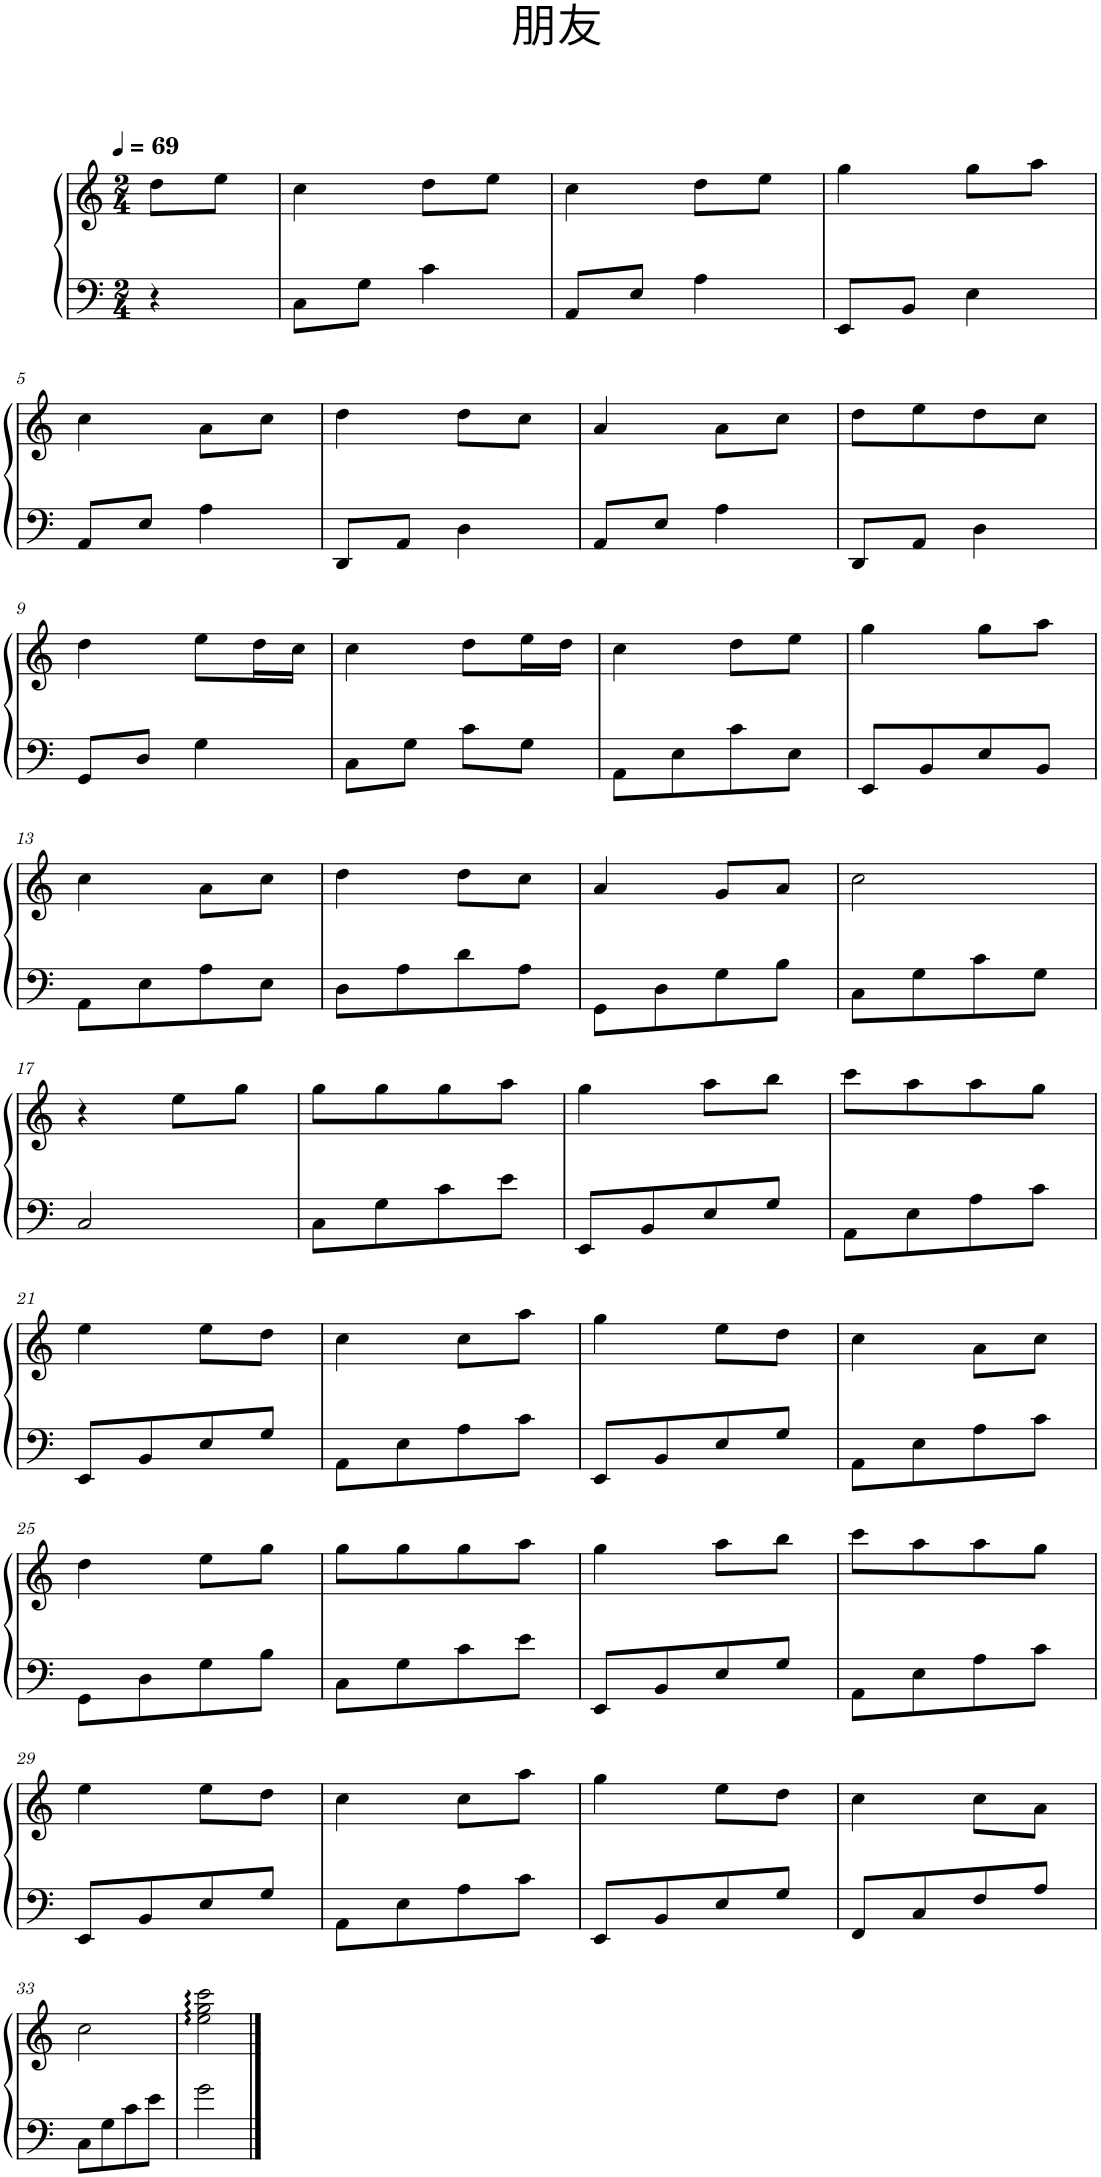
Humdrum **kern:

**kern	**kern
*part1	*part1
*staff2	*staff1
*I"Piano	*
*I'Pno	*
*clefF4	*clefG2
*k[]	*k[]
*M2/4	*M2/4
*MM69	*MM69
=1	=1
4r	8dd\L
.	8ee\J
=2	=2
8C\L	4cc\
8G\J	.
4c\	8dd\L
.	8ee\J
=3	=3
8AA/L	4cc\
8E/J	.
4A\	8dd\L
.	8ee\J
=4	=4
8EE/L	4gg\
8BB/J	.
4E\	8gg\L
.	8aa\J
!!LO:LB:g=z
=5	=5
8AA/L	4cc\
8E/J	.
4A\	8a\L
.	8cc\J
=6	=6
8DD/L	4dd\
8AA/J	.
4D\	8dd\L
.	8cc\J
=7	=7
8AA/L	4a/
8E/J	.
4A\	8a\L
.	8cc\J
=8	=8
8DD/L	8dd\L
8AA/J	8ee\
4D\	8dd\
.	8cc\J
!!LO:LB:g=z
=9	=9
8GG/L	4dd\
8D/J	.
4G\	8ee\L
.	16dd\L
.	16cc\JJ
=10	=10
8C\L	4cc\
8G\J	.
8c\L	8dd\L
8G\J	16ee\L
.	16dd\JJ
=11	=11
8AA\L	4cc\
8E\	.
8c\	8dd\L
8E\J	8ee\J
=12	=12
8EE/L	4gg\
8BB/	.
8E/	8gg\L
8BB/J	8aa\J
!!LO:LB:g=z
=13	=13
8AA\L	4cc\
8E\	.
8A\	8a\L
8E\J	8cc\J
=14	=14
8D\L	4dd\
8A\	.
8d\	8dd\L
8A\J	8cc\J
=15	=15
8GG\L	4a/
8D\	.
8G\	8g/L
8B\J	8a/J
=16	=16
8C\L	2cc\
8G\	.
8c\	.
8G\J	.
!!LO:LB:g=z
=17	=17
2C/	4r
.	8ee\L
.	8gg\J
=18	=18
8C\L	8gg\L
8G\	8gg\
8c\	8gg\
8e\J	8aa\J
=19	=19
8EE/L	4gg\
8BB/	.
8E/	8aa\L
8G/J	8bb\J
=20	=20
8AA\L	8ccc\L
8E\	8aa\
8A\	8aa\
8c\J	8gg\J
!!LO:LB:g=z
=21	=21
8EE/L	4ee\
8BB/	.
8E/	8ee\L
8G/J	8dd\J
=22	=22
8AA\L	4cc\
8E\	.
8A\	8cc\L
8c\J	8aa\J
=23	=23
8EE/L	4gg\
8BB/	.
8E/	8ee\L
8G/J	8dd\J
=24	=24
8AA\L	4cc\
8E\	.
8A\	8a\L
8c\J	8cc\J
!!LO:LB:g=z
=25	=25
8GG\L	4dd\
8D\	.
8G\	8ee\L
8B\J	8gg\J
=26	=26
8C\L	8gg\L
8G\	8gg\
8c\	8gg\
8e\J	8aa\J
=27	=27
8EE/L	4gg\
8BB/	.
8E/	8aa\L
8G/J	8bb\J
=28	=28
8AA\L	8ccc\L
8E\	8aa\
8A\	8aa\
8c\J	8gg\J
!!LO:LB:g=z
=29	=29
8EE/L	4ee\
8BB/	.
8E/	8ee\L
8G/J	8dd\J
=30	=30
8AA\L	4cc\
8E\	.
8A\	8cc\L
8c\J	8aa\J
=31	=31
8EE/L	4gg\
8BB/	.
8E/	8ee\L
8G/J	8dd\J
=32	=32
8FF/L	4cc\
8C/	.
8F/	8cc\L
8A/J	8a\J
!!LO:LB:g=z
=33	=33
8C\L	2cc\
8G\	.
8c\	.
8e\J	.
=34	=34
2g\	2ee\: 2gg\: 2ccc\:
==	==
*-	*-
